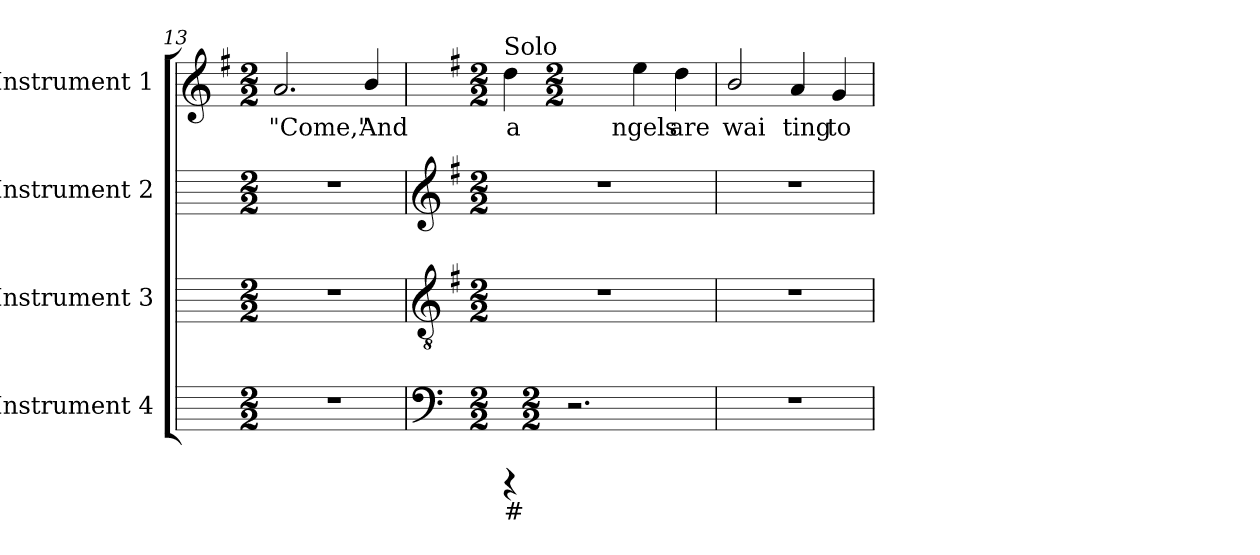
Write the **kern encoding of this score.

**kern	**kern	**kern	**kern	**text
*part4	*part3	*part2	*part1	*part1
*staff4	*staff3	*staff2	*staff1	*staff1
*I"Instrument 4	*I"Instrument 3	*I"Instrument 2	*I"Instrument 1	*
*	*	*	*clefG2	*
*	*ITrd-3c-5	*ITrd-3c-5	*ITrd-3c-5	*
*k[]	*k[b-]	*k[b-]	*k[]	*
*C:	*F:	*F:	*C:	*
*M2/2	*M2/2	*M2/2	*M2/2	*
=13	=13	=13	=13	=13
!	!	!	!	!LO:LY:b
1r	1r	1r	2.dd/	"Come,"
!	!	!	!	!LO:LY:b
.	.	.	4ee/	And
!!LO:PB:g=z
=14	=14	=14	=14	=14
*clefF4	*clefGv2	*clefG2	*	*
*	*k[]	*k[]	*	*
*	*C:	*C:	*	*
*M2/2	*M2/2	*M2/2	*M2/2	*
!	!	!	!LO:TX:a:t=Solo	!
!LO:TX:b:t=#	!	!	!	!
!	!LO:N:vis=4	!LO:N:vis=4	!LO:N:vis=4	!LO:LY:b
4rCCC	1r	1r	2gg\	a
*M2/2	*M2/2	*M2/2	*M2/2	*
2.r	.	.	.	.
!	!	!	!	!LO:LY:b
.	.	.	4aa\	ngels
!	!	!	!	!LO:LY:b
.	.	.	4gg\	are
=15	=15	=15	=15	=15
!	!	!	!	!LO:LY:b
1r	1r	1r	2ee/	wai
!	!	!	!	!LO:LY:b
.	.	.	4dd/	ting
!	!	!	!	!LO:LY:b
.	.	.	4cc/	to
=	=	=	=	=
*-	*-	*-	*-	*-
